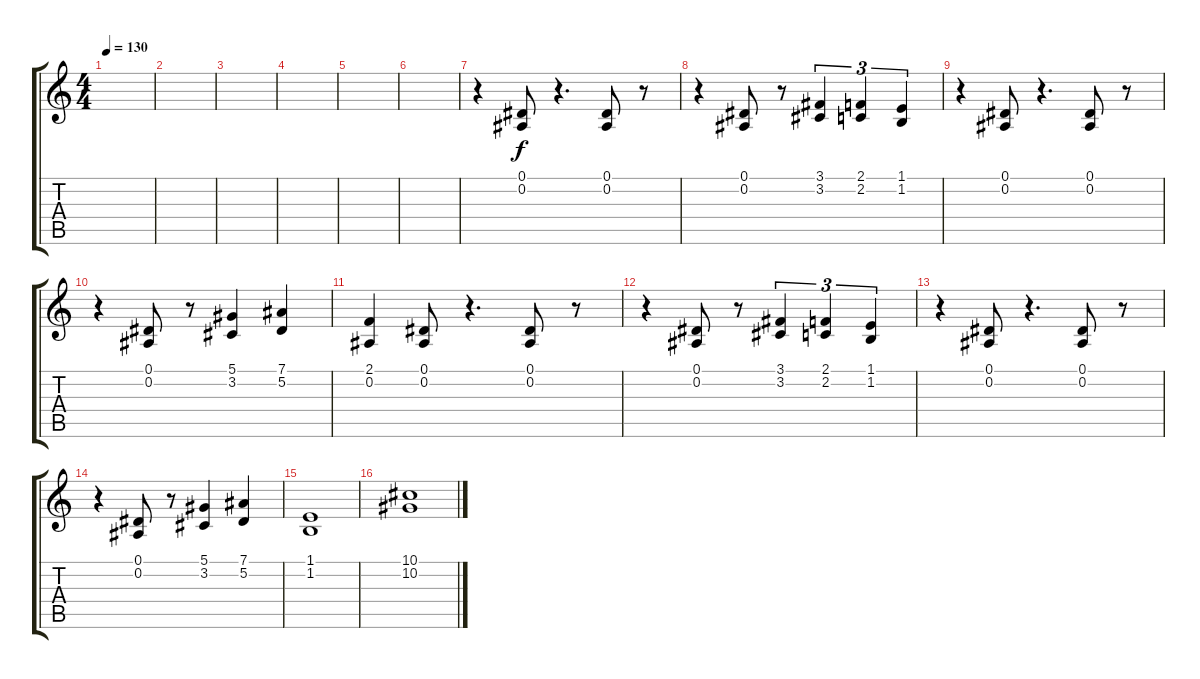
\track "" {instrument stringensemble1}
\staff {score tabs}
\tuning (Eb4 Bb3 Gb3 Db3 Ab2 Eb2) {hide}
\ts (4 4)
\tempo 130
\clef g2
\ks c
|
|
|
|
|
|
r.4 (0.1 0.2).8 r.4{d} (0.1 0.2).8 r.8 |
r.4 (0.1 0.2).8 r.8 (3.1 3.2).4{tu (3 2)} (2.1 2.2).4{tu (3 2)} (1.1 1.2).4{tu (3 2)} |
r.4 (0.1 0.2).8 r.4{d} (0.1 0.2).8 r.8 |
r.4 (0.1 0.2).8 r.8 (5.1 3.2).4 (7.1 5.2).4 |
(2.1 0.2).4 (0.1 0.2).8 r.4{d} (0.1 0.2).8 r.8 |
r.4 (0.1 0.2).8 r.8 (3.1 3.2).4{tu (3 2)} (2.1 2.2).4{tu (3 2)} (1.1 1.2).4{tu (3 2)} |
r.4 (0.1 0.2).8 r.4{d} (0.1 0.2).8 r.8 |
r.4 (0.1 0.2).8 r.8 (5.1 3.2).4 (7.1 5.2).4 |
(1.1 1.2).1 |
(10.1 10.2).1
